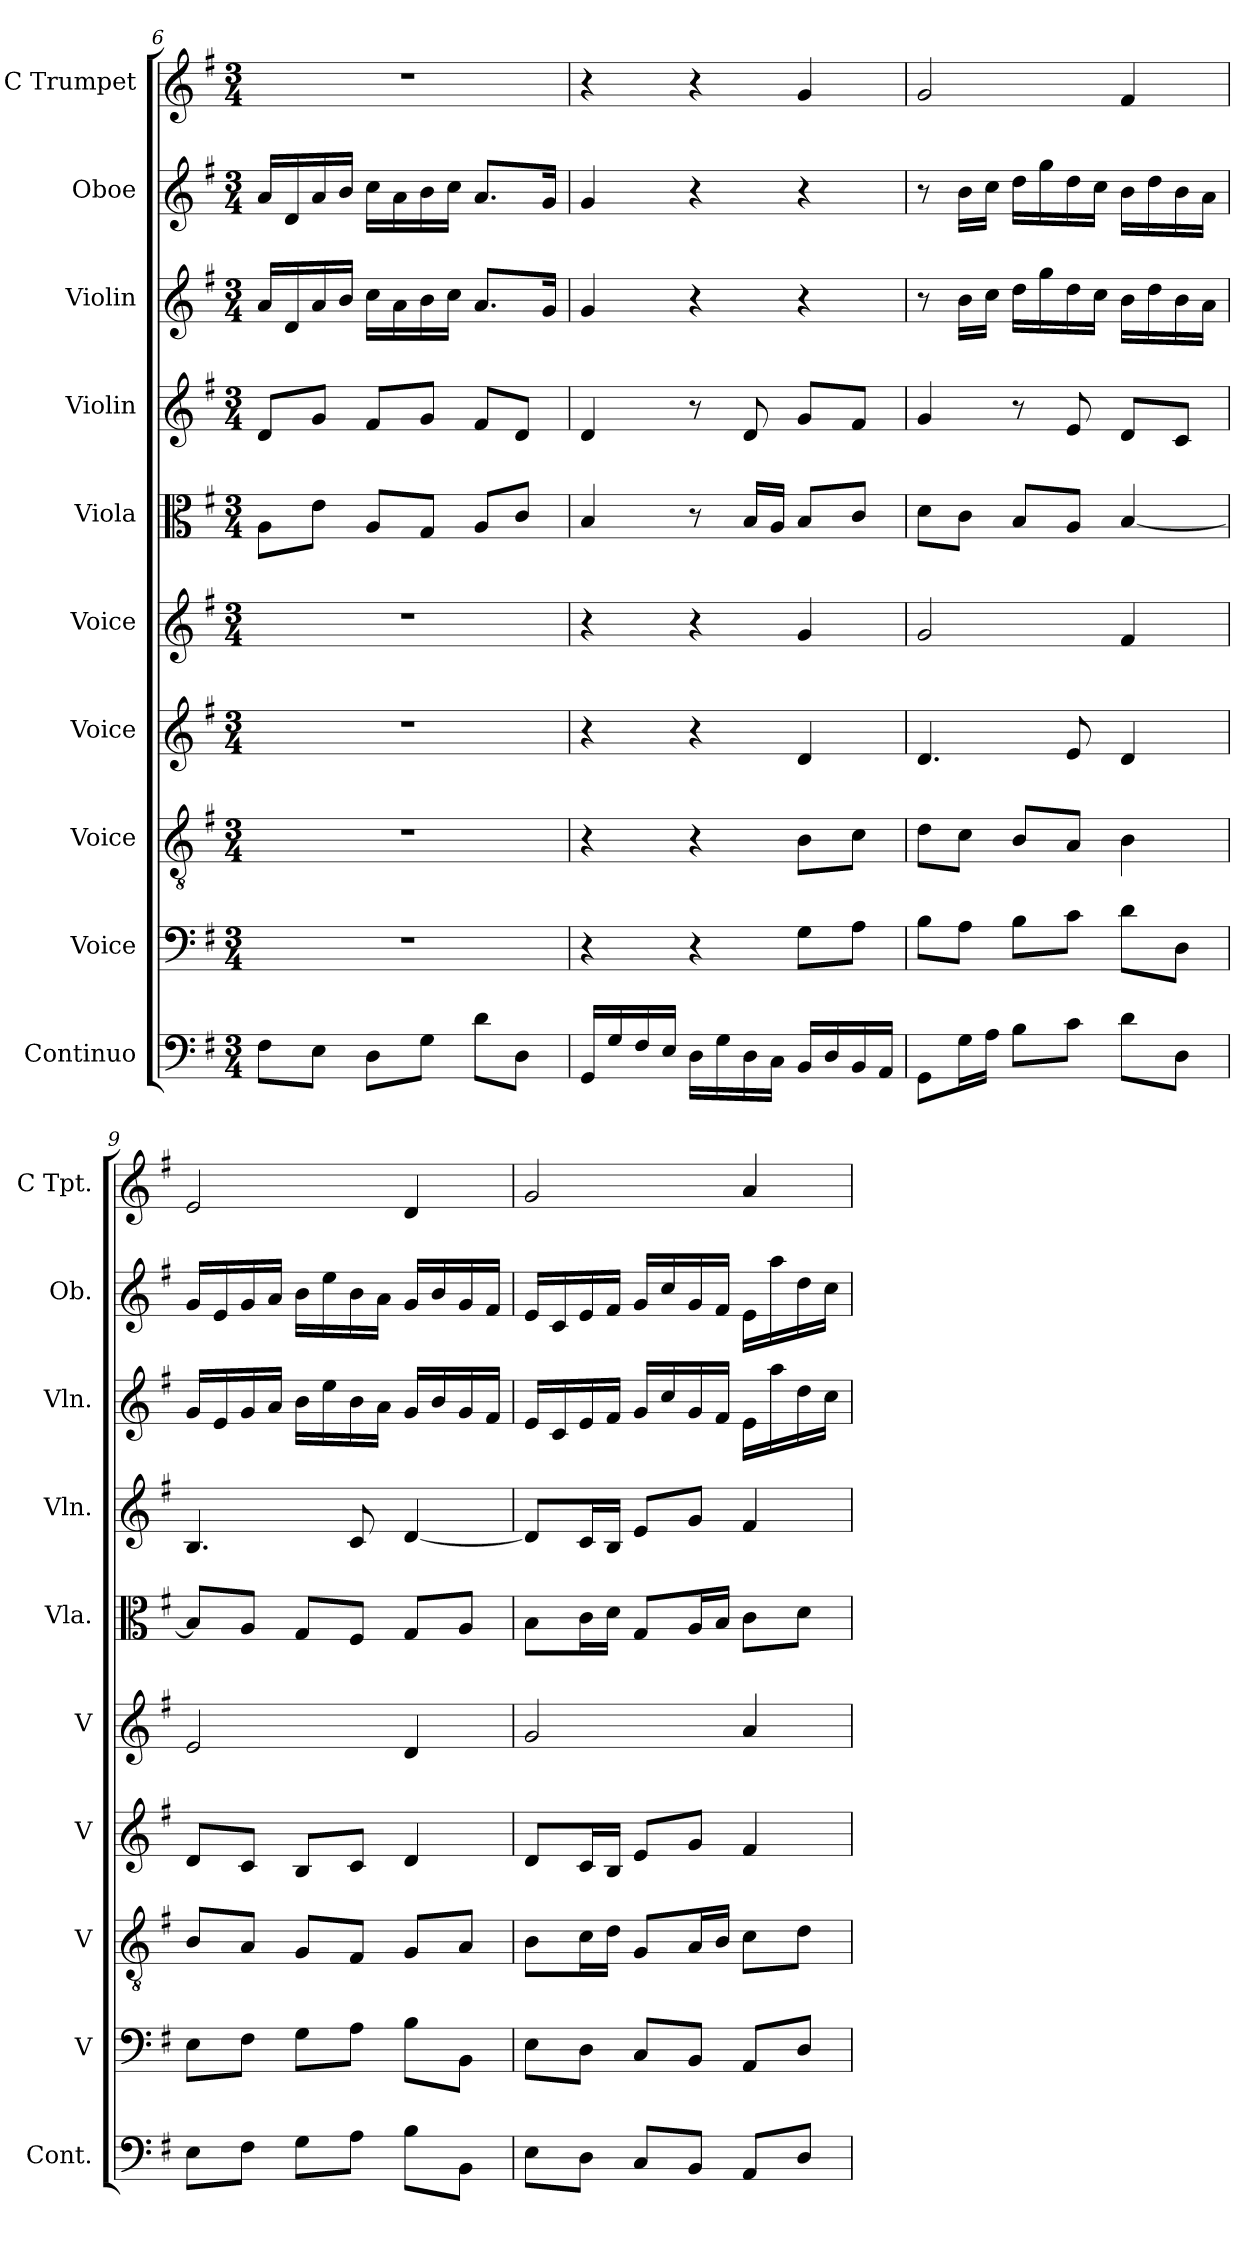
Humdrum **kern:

**kern	**kern	**kern	**kern	**kern	**kern	**kern	**kern	**kern	**kern
*part10	*part9	*part8	*part7	*part6	*part5	*part4	*part3	*part2	*part1
*staff10	*staff9	*staff8	*staff7	*staff6	*staff5	*staff4	*staff3	*staff2	*staff1
*I"Continuo	*I"Voice	*I"Voice	*I"Voice	*I"Voice	*I"Viola	*I"Violin	*I"Violin	*I"Oboe	*I"C Trumpet
*I'Cont.	*I'V	*I'V	*I'V	*I'V	*I'Vla.	*I'Vln.	*I'Vln.	*I'Ob.	*I'C Tpt.
*clefF4	*clefF4	*clefGv2	*clefG2	*clefG2	*clefC3	*clefG2	*clefG2	*clefG2	*clefG2
*ITrd7c12	*	*	*	*	*	*	*	*	*
*k[f#]	*k[f#]	*k[f#]	*k[f#]	*k[f#]	*k[f#]	*k[f#]	*k[f#]	*k[f#]	*k[f#]
*M3/4	*M3/4	*M3/4	*M3/4	*M3/4	*M3/4	*M3/4	*M3/4	*M3/4	*M3/4
=6	=6	=6	=6	=6	=6	=6	=6	=6	=6
8FF#\L	2.r	2.r	2.r	2.r	8A\L	8d/L	16a/LL	16a/LL	2.r
.	.	.	.	.	.	.	16d/	16d/	.
8EE\J	.	.	.	.	8e\J	8g/J	16a/	16a/	.
.	.	.	.	.	.	.	16b/JJ	16b/JJ	.
8DD\L	.	.	.	.	8A/L	8f#/L	16cc\LL	16cc\LL	.
.	.	.	.	.	.	.	16a\	16a\	.
8GG\J	.	.	.	.	8G/J	8g/J	16b\	16b\	.
.	.	.	.	.	.	.	16cc\JJ	16cc\JJ	.
8D\L	.	.	.	.	8A/L	8f#/L	8.a/L	8.a/L	.
8DD\J	.	.	.	.	8c/J	8d/J	.	.	.
.	.	.	.	.	.	.	16g/Jk	16g/Jk	.
=7	=7	=7	=7	=7	=7	=7	=7	=7	=7
16GGG/LL	4r	4r	4r	4r	4B/	4d/	4g/	4g/	4r
16GG/	.	.	.	.	.	.	.	.	.
16FF#/	.	.	.	.	.	.	.	.	.
16EE/JJ	.	.	.	.	.	.	.	.	.
16DD\LL	4r	4r	4r	4r	8r	8r	4r	4r	4r
16GG\	.	.	.	.	.	.	.	.	.
16DD\	.	.	.	.	16B/LL	8d/	.	.	.
16CC\JJ	.	.	.	.	16A/JJ	.	.	.	.
16BBB/LL	8G\L	8B\L	4d/	4g/	8B/L	8g/L	4r	4r	4g/
16DD/	.	.	.	.	.	.	.	.	.
16BBB/	8A\J	8c\J	.	.	8c/J	8f#/J	.	.	.
16AAA/JJ	.	.	.	.	.	.	.	.	.
!!LO:PB:g=z
=8	=8	=8	=8	=8	=8	=8	=8	=8	=8
8GGG\L	8B\L	8d\L	4.d/	2g/	8d\L	4g/	8r	8r	2g/
16GG\L	8A\J	8c\J	.	.	8c\J	.	16b\LL	16b\LL	.
16AA\JJ	.	.	.	.	.	.	16cc\JJ	16cc\JJ	.
8BB\L	8B\L	8B/L	.	.	8B/L	8r	16dd\LL	16dd\LL	.
.	.	.	.	.	.	.	16gg\	16gg\	.
8C\J	8c\J	8A/J	8e/	.	8A/J	8e/	16dd\	16dd\	.
.	.	.	.	.	.	.	16cc\JJ	16cc\JJ	.
8D\L	8d\L	4B\	4d/	4f#/	[4B/	8d/L	16b\LL	16b\LL	4f#/
.	.	.	.	.	.	.	16dd\	16dd\	.
8DD\J	8D\J	.	.	.	.	8c/J	16b\	16b\	.
.	.	.	.	.	.	.	16a\JJ	16a\JJ	.
=9	=9	=9	=9	=9	=9	=9	=9	=9	=9
8EE\L	8E\L	8B/L	8d/L	2e/	8B/L]	4.B/	16g/LL	16g/LL	2e/
.	.	.	.	.	.	.	16e/	16e/	.
8FF#\J	8F#\J	8A/J	8c/J	.	8A/J	.	16g/	16g/	.
.	.	.	.	.	.	.	16a/JJ	16a/JJ	.
8GG\L	8G\L	8G/L	8B/L	.	8G/L	.	16b\LL	16b\LL	.
.	.	.	.	.	.	.	16ee\	16ee\	.
8AA\J	8A\J	8F#/J	8c/J	.	8F#/J	8c/	16b\	16b\	.
.	.	.	.	.	.	.	16a\JJ	16a\JJ	.
8BB\L	8B\L	8G/L	4d/	4d/	8G/L	[4d/	16g/LL	16g/LL	4d/
.	.	.	.	.	.	.	16b/	16b/	.
8BBB\J	8BB\J	8A/J	.	.	8A/J	.	16g/	16g/	.
.	.	.	.	.	.	.	16f#/JJ	16f#/JJ	.
=10	=10	=10	=10	=10	=10	=10	=10	=10	=10
8EE\L	8E\L	8B\L	8d/L	2g/	8B\L	8d/L]	16e/LL	16e/LL	2g/
.	.	.	.	.	.	.	16c/	16c/	.
8DD\J	8D\J	16c\L	16c/L	.	16c\L	16c/L	16e/	16e/	.
.	.	16d\JJ	16B/JJ	.	16d\JJ	16B/JJ	16f#/JJ	16f#/JJ	.
8CC/L	8C/L	8G/L	8e/L	.	8G/L	8e/L	16g/LL	16g/LL	.
.	.	.	.	.	.	.	16cc/	16cc/	.
8BBB/J	8BB/J	16A/L	8g/J	.	16A/L	8g/J	16g/	16g/	.
.	.	16B/JJ	.	.	16B/JJ	.	16f#/JJ	16f#/JJ	.
8AAA/L	8AA/L	8c\L	4f#/	4a/	8c\L	4f#/	16e\LL	16e\LL	4a/
.	.	.	.	.	.	.	16aa\	16aa\	.
8DD/J	8D/J	8d\J	.	.	8d\J	.	16dd\	16dd\	.
.	.	.	.	.	.	.	16cc\JJ	16cc\JJ	.
=	=	=	=	=	=	=	=	=	=
*-	*-	*-	*-	*-	*-	*-	*-	*-	*-
